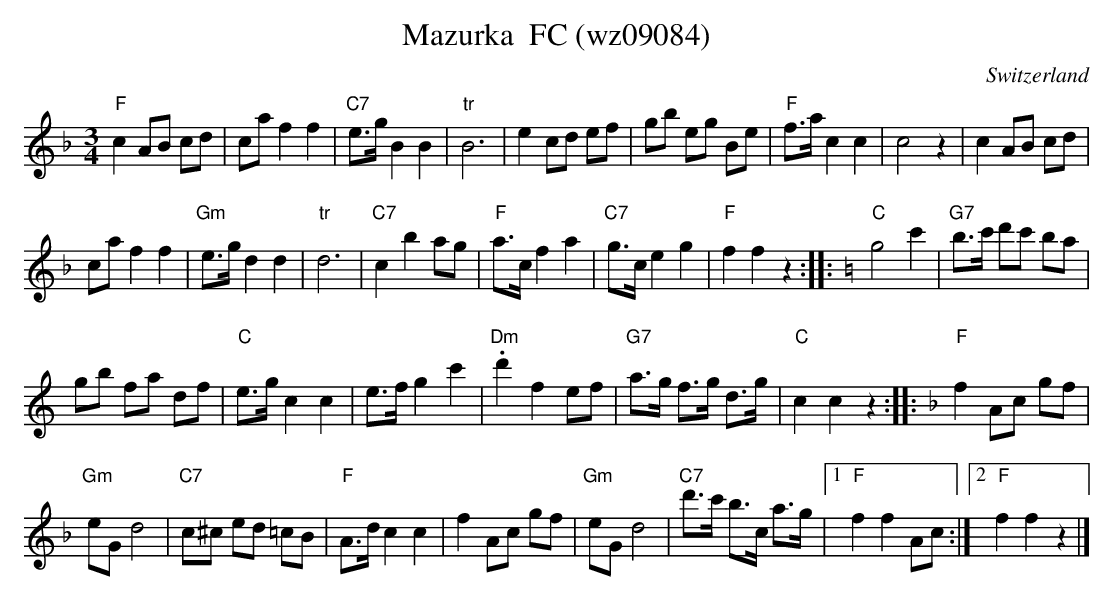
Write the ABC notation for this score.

X:1
T:Mazurka  FC (wz09084)
M:3/4
L:1/8
K:F %%MIDI gchordon
"F"c2AB cd | caf2f2 | "C7"e>gB2B2 | "tr"B6 | e2cd ef | gb eg Be |  "F"f>ac2c2 | c4z2 | c2AB cd |
caf2f2 | "Gm"e>gd2d2 | "tr"d6 | "C7"c2b2ag | "F"a>cf2a2 | "C7"g>ce2g2 | "F"f2f2z2 :: [K:C] "C"g4c'2 | "G7"b>c' d'c' ba |
gb fa df | "C"e>gc2c2 | e>f g2c'2 | "Dm".d'2f2ef | "G7"a>g f>g d>g | "C"c2c2z2 :: [K:F] "F"f2Ac gf |
"Gm"eGd4 | "C7"c^c ed =cB | "F"A>dc2c2 | f2Ac gf | "Gm"eGd4 | "C7"d'>c' b>c a>g |1 "F"f2f2Ac :|2 "F"f2f2z2 |]
